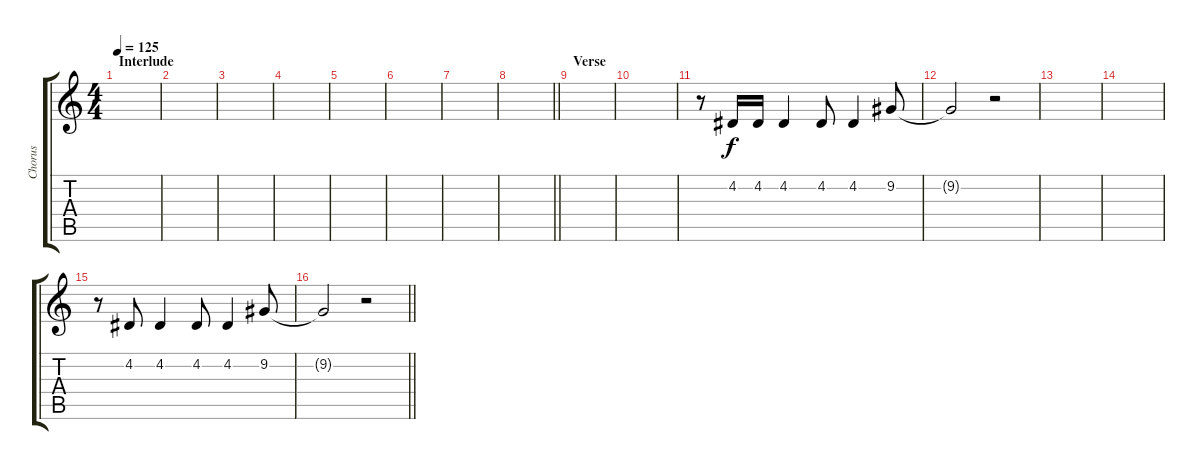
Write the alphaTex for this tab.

\track ("Chorus" "Chorus") {instrument flute}
\staff {score tabs}
\tuning (E4 B3 G3 D3 A2 E2) {hide}
\ts (4 4)
\section ("" "Interlude")
\tempo 125
\clef g2
\ks c
|
|
|
|
|
|
|
\barLineRight lightlight
|
\section ("" "Verse")
|
|
r.8 4.2.16 4.2.16 4.2.4 4.2.8 4.2.4 9.2.8 |
9.2{t}.2 r.2 |
|
|
r.8 4.2.8 4.2.4 4.2.8 4.2.4 9.2.8 |
\barLineRight lightlight
9.2{t}.2 r.2
